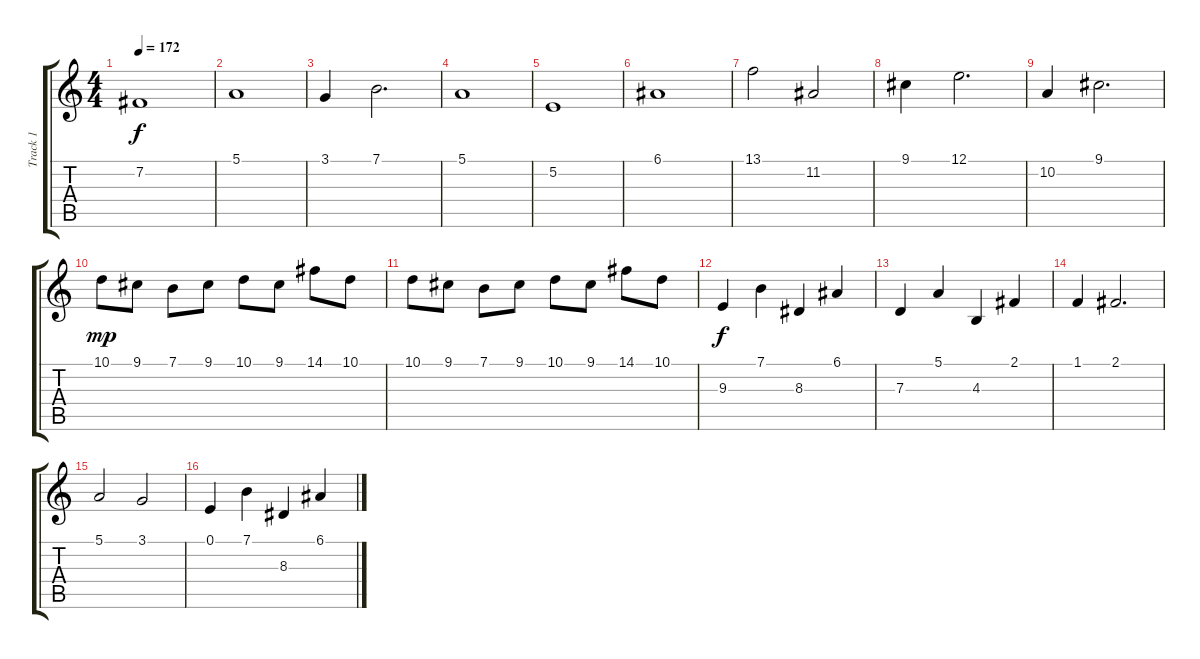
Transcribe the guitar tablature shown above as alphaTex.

\track ("Track 1" "Track 1") {instrument lead8bassandlead}
\staff {score tabs}
\tuning (E4 B3 G3 D3 A2 E2) {hide}
\ts (4 4)
\tempo 172
\clef g2
\ks c
7.2.1{dy f volume 12} |
5.1.1 |
3.1.4{volume 12} 7.1.2{d} |
5.1.1{volume 12} |
5.2.1{volume 12} |
6.1.1{volume 12} |
13.1.2{volume 12} 11.2.2{volume 12} |
9.1.4{volume 12} 12.1.2{d} |
10.2.4{volume 12} 9.1.2{d} |
10.1.8{dy mp volume 12} 9.1.8 7.1.8 9.1.8 10.1.8 9.1.8 14.1.8 10.1.8 |
10.1.8 9.1.8 7.1.8 9.1.8 10.1.8 9.1.8 14.1.8 10.1.8 |
9.3.4{dy f} 7.1.4 8.3.4 6.1.4 |
7.3.4 5.1.4 4.3.4 2.1.4 |
1.1.4 2.1.2{d} |
5.1.2{volume 12} 3.1.2 |
0.1.4 7.1.4 8.3.4 6.1.4
